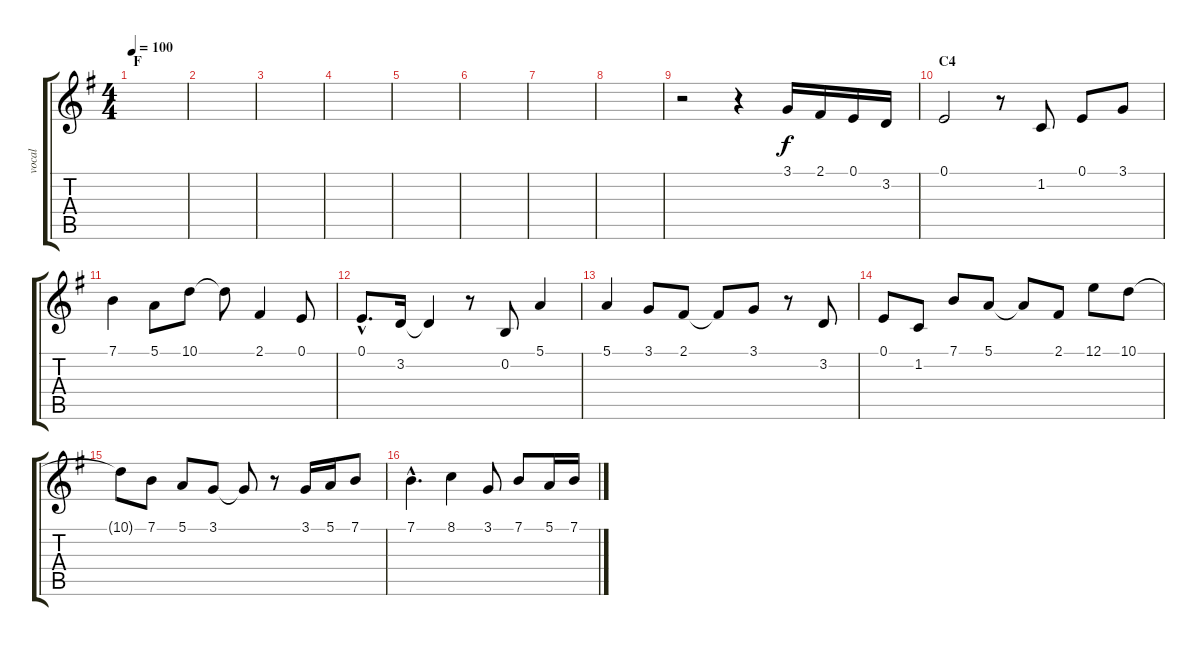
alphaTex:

\track ("vocal" "vocal") {instrument flute}
\staff {score tabs}
\tuning (E4 B3 G3 D3 A2 E2) {hide}
\ts (4 4)
\section ("" "F")
\tempo 100
\clef g2
\ks g
|
|
|
|
|
|
|
|
r.2 r.4 3.1.16 2.1.16 0.1.16 3.2.16 |
\section ("" "C4")
0.1.2 r.8 1.2.8 0.1.8 3.1.8 |
7.1.4 5.1.8 10.1.8 10.1{t}.8 2.1.4 0.1.8 |
0.1{hac}.8{d} 3.2.16 3.2{t}.4 r.8 0.2.8 5.1.4 |
5.1.4 3.1.8 2.1.8 2.1{t}.8 3.1.8 r.8 3.2.8 |
0.1.8 1.2.8 7.1.8 5.1.8 5.1{t}.8 2.1.8 12.1.8 10.1.8 |
10.1{t}.8 7.1.8 5.1.8 3.1.8 3.1{t}.8 r.8 3.1.16 5.1.16 7.1.8 |
7.1{hac}.4{d} 8.1.4 3.1.8 7.1.8 5.1.16 7.1.16
